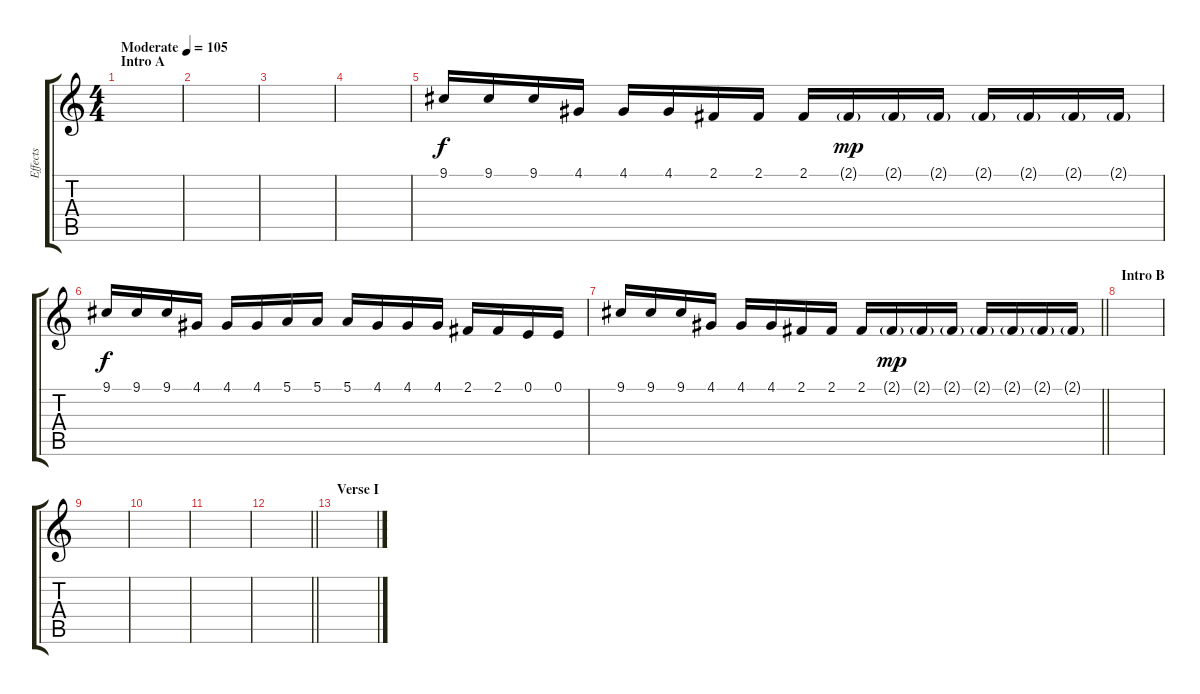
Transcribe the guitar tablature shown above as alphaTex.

\track ("Effects" "Effects") {instrument musicbox}
\staff {score tabs}
\tuning (E4 B3 G3 D3 A2 D2) {hide}
\ts (4 4)
\section ("" "Intro A")
\tempo (105 "Moderate")
\clef g2
\ks c
|
|
|
|
9.1.16 9.1.16 9.1.16 4.1.16 4.1.16 4.1.16 2.1.16 2.1.16 2.1.16 2.1{g}.16{dy mp} 2.1{g}.16 2.1{g}.16 2.1{g}.16 2.1{g}.16 2.1{g}.16 2.1{g}.16 |
9.1.16{dy f} 9.1.16 9.1.16 4.1.16 4.1.16 4.1.16 5.1.16 5.1.16 5.1.16 4.1.16 4.1.16 4.1.16 2.1.16 2.1.16 0.1.16 0.1.16 |
\barLineRight lightlight
9.1.16 9.1.16 9.1.16 4.1.16 4.1.16 4.1.16 2.1.16 2.1.16 2.1.16 2.1{g}.16{dy mp} 2.1{g}.16 2.1{g}.16 2.1{g}.16 2.1{g}.16 2.1{g}.16 2.1{g}.16 |
\section ("" "Intro B")
|
|
|
|
\barLineRight lightlight
|
\section ("" "Verse I")
